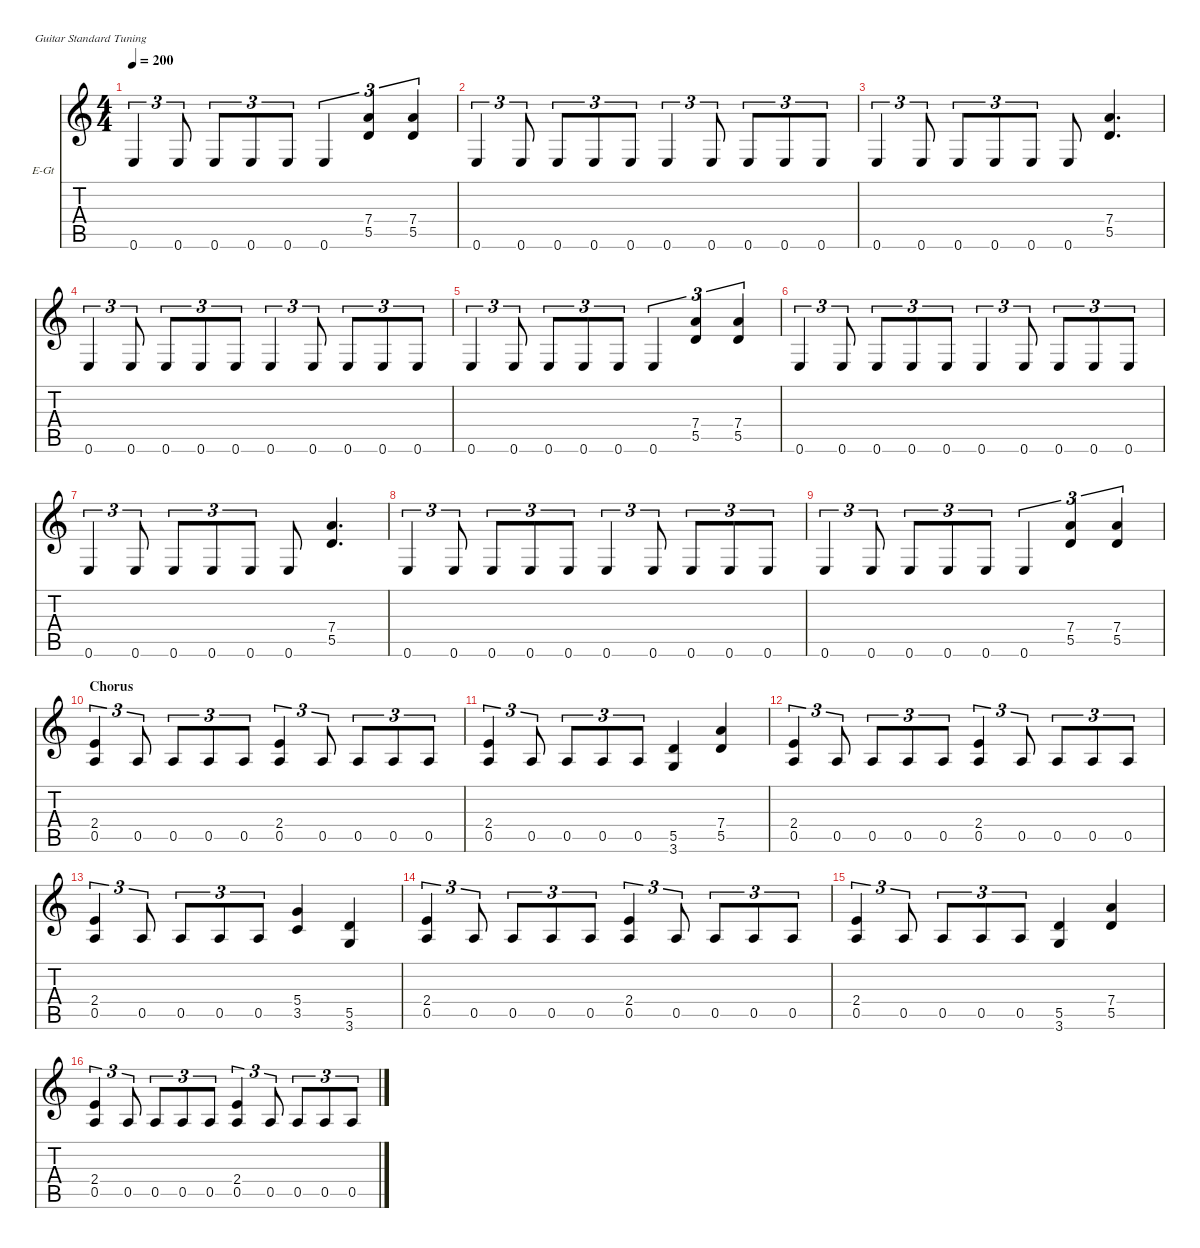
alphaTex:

\hideDynamics
\bracketExtendMode nobrackets
\firstSystemTrackNameOrientation horizontal
\otherSystemsTrackNameOrientation horizontal
\track ("Guitar 2" "E-Gt") {instrument distortionguitar}
\staff {score tabs}
\tuning (E4 B3 G3 D3 A2 E2)
\ts (4 4)
\tempo 200
\clef g2
\ks c
0.6.4{tu (3 2) dy f beam Up} 0.6.8{tu (3 2) beam Up} 0.6.8{tu (3 2) beam Up} 0.6.8{tu (3 2) beam Up} 0.6.8{tu (3 2) beam Up} 0.6.4{tu (3 2) beam Up} (7.4 5.5).4{tu (3 2) beam Up} (7.4 5.5).4{tu (3 2) beam Up} |
0.6.4{tu (3 2) beam Up} 0.6.8{tu (3 2) beam Up} 0.6.8{tu (3 2) beam Up} 0.6.8{tu (3 2) beam Up} 0.6.8{tu (3 2) beam Up} 0.6.4{tu (3 2) beam Up} 0.6.8{tu (3 2) beam Up} 0.6.8{tu (3 2) beam Up} 0.6.8{tu (3 2) beam Up} 0.6.8{tu (3 2) beam Up} |
0.6.4{tu (3 2) beam Up} 0.6.8{tu (3 2) beam Up} 0.6.8{tu (3 2) beam Up} 0.6.8{tu (3 2) beam Up} 0.6.8{tu (3 2) beam Up} 0.6.8{beam Up} (7.4 5.5).4{d beam Up} |
0.6.4{tu (3 2) beam Up} 0.6.8{tu (3 2) beam Up} 0.6.8{tu (3 2) beam Up} 0.6.8{tu (3 2) beam Up} 0.6.8{tu (3 2) beam Up} 0.6.4{tu (3 2) beam Up} 0.6.8{tu (3 2) beam Up} 0.6.8{tu (3 2) beam Up} 0.6.8{tu (3 2) beam Up} 0.6.8{tu (3 2) beam Up} |
0.6.4{tu (3 2) beam Up} 0.6.8{tu (3 2) beam Up} 0.6.8{tu (3 2) beam Up} 0.6.8{tu (3 2) beam Up} 0.6.8{tu (3 2) beam Up} 0.6.4{tu (3 2) beam Up} (7.4 5.5).4{tu (3 2) beam Up} (7.4 5.5).4{tu (3 2) beam Up} |
0.6.4{tu (3 2) beam Up} 0.6.8{tu (3 2) beam Up} 0.6.8{tu (3 2) beam Up} 0.6.8{tu (3 2) beam Up} 0.6.8{tu (3 2) beam Up} 0.6.4{tu (3 2) beam Up} 0.6.8{tu (3 2) beam Up} 0.6.8{tu (3 2) beam Up} 0.6.8{tu (3 2) beam Up} 0.6.8{tu (3 2) beam Up} |
0.6.4{tu (3 2) beam Up} 0.6.8{tu (3 2) beam Up} 0.6.8{tu (3 2) beam Up} 0.6.8{tu (3 2) beam Up} 0.6.8{tu (3 2) beam Up} 0.6.8{beam Up} (7.4 5.5).4{d beam Up} |
0.6.4{tu (3 2) beam Up} 0.6.8{tu (3 2) beam Up} 0.6.8{tu (3 2) beam Up} 0.6.8{tu (3 2) beam Up} 0.6.8{tu (3 2) beam Up} 0.6.4{tu (3 2) beam Up} 0.6.8{tu (3 2) beam Up} 0.6.8{tu (3 2) beam Up} 0.6.8{tu (3 2) beam Up} 0.6.8{tu (3 2) beam Up} |
0.6.4{tu (3 2) beam Up} 0.6.8{tu (3 2) beam Up} 0.6.8{tu (3 2) beam Up} 0.6.8{tu (3 2) beam Up} 0.6.8{tu (3 2) beam Up} 0.6.4{tu (3 2) beam Up} (7.4 5.5).4{tu (3 2) beam Up} (7.4 5.5).4{tu (3 2) beam Up} |
\section ("" "Chorus")
(2.4 0.5).4{tu (3 2) beam Up} 0.5.8{tu (3 2) beam Up} 0.5.8{tu (3 2) beam Up} 0.5.8{tu (3 2) beam Up} 0.5.8{tu (3 2) beam Up} (2.4 0.5).4{tu (3 2) beam Up} 0.5.8{tu (3 2) beam Up} 0.5.8{tu (3 2) beam Up} 0.5.8{tu (3 2) beam Up} 0.5.8{tu (3 2) beam Up} |
(2.4 0.5).4{tu (3 2) beam Up} 0.5.8{tu (3 2) beam Up} 0.5.8{tu (3 2) beam Up} 0.5.8{tu (3 2) beam Up} 0.5.8{tu (3 2) beam Up} (5.5 3.6).4{beam Up} (7.4 5.5).4{beam Up} |
(2.4 0.5).4{tu (3 2) beam Up} 0.5.8{tu (3 2) beam Up} 0.5.8{tu (3 2) beam Up} 0.5.8{tu (3 2) beam Up} 0.5.8{tu (3 2) beam Up} (2.4 0.5).4{tu (3 2) beam Up} 0.5.8{tu (3 2) beam Up} 0.5.8{tu (3 2) beam Up} 0.5.8{tu (3 2) beam Up} 0.5.8{tu (3 2) beam Up} |
(2.4 0.5).4{tu (3 2) beam Up} 0.5.8{tu (3 2) beam Up} 0.5.8{tu (3 2) beam Up} 0.5.8{tu (3 2) beam Up} 0.5.8{tu (3 2) beam Up} (5.4 3.5).4{beam Up} (5.5 3.6).4{beam Up} |
(2.4 0.5).4{tu (3 2) beam Up} 0.5.8{tu (3 2) beam Up} 0.5.8{tu (3 2) beam Up} 0.5.8{tu (3 2) beam Up} 0.5.8{tu (3 2) beam Up} (2.4 0.5).4{tu (3 2) beam Up} 0.5.8{tu (3 2) beam Up} 0.5.8{tu (3 2) beam Up} 0.5.8{tu (3 2) beam Up} 0.5.8{tu (3 2) beam Up} |
(2.4 0.5).4{tu (3 2) beam Up} 0.5.8{tu (3 2) beam Up} 0.5.8{tu (3 2) beam Up} 0.5.8{tu (3 2) beam Up} 0.5.8{tu (3 2) beam Up} (5.5 3.6).4{beam Up} (7.4 5.5).4{beam Up} |
(2.4 0.5).4{tu (3 2) beam Up} 0.5.8{tu (3 2) beam Up} 0.5.8{tu (3 2) beam Up} 0.5.8{tu (3 2) beam Up} 0.5.8{tu (3 2) beam Up} (2.4 0.5).4{tu (3 2) beam Up} 0.5.8{tu (3 2) beam Up} 0.5.8{tu (3 2) beam Up} 0.5.8{tu (3 2) beam Up} 0.5.8{tu (3 2) beam Up}
